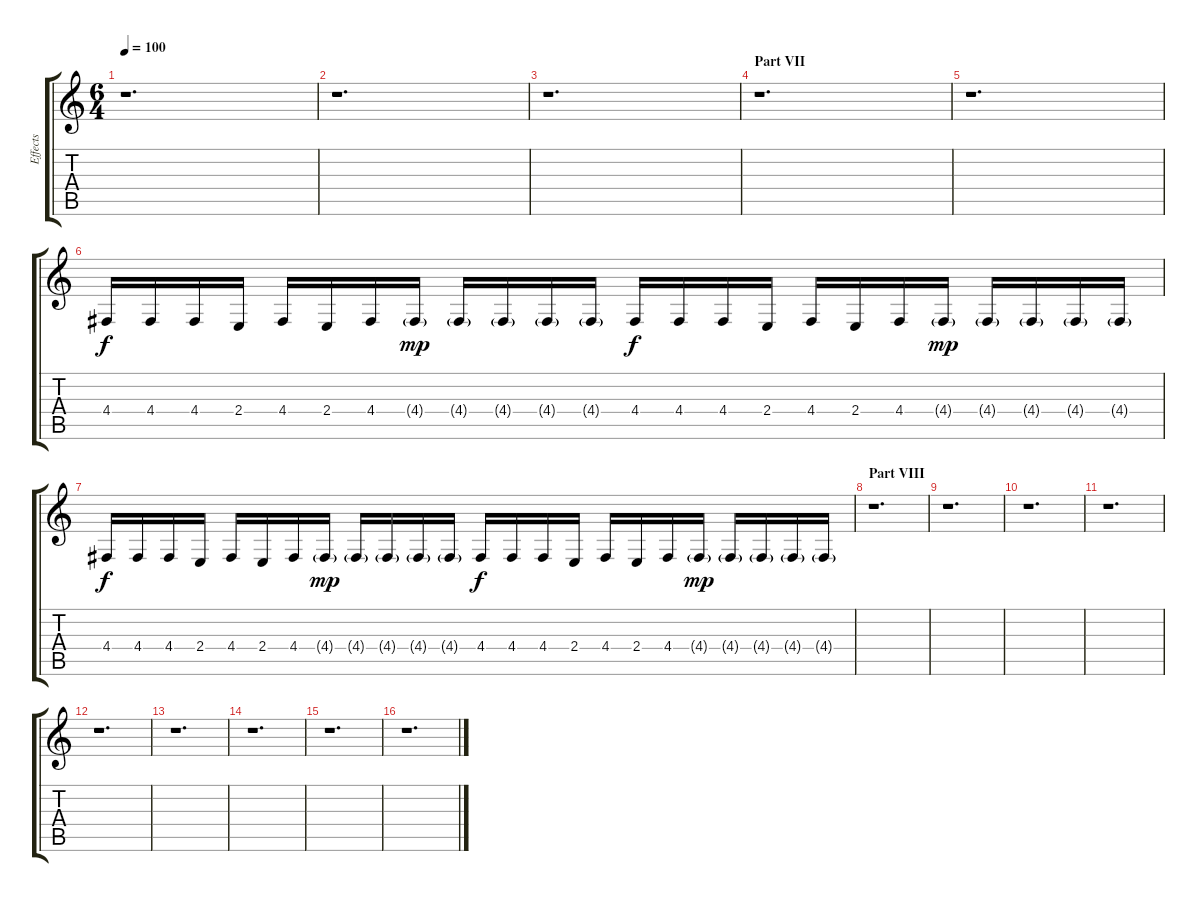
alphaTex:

\track ("Effects" "Effects") {instrument pad4choir}
\staff {score tabs}
\tuning (E4 B3 G3 D3 A2 E2) {hide}
\ts (6 4)
\tempo 100
\clef g2
\ks c
r.1{d dy mp} |
r.1{d} |
r.1{d} |
\section ("" "Part VII")
r.1{d} |
r.1{d} |
4.4.16{dy f} 4.4.16 4.4.16 2.4.16 4.4.16 2.4.16 4.4.16 4.4{g}.16{dy mp} 4.4{g}.16 4.4{g}.16 4.4{g}.16 4.4{g}.16 4.4.16{dy f} 4.4.16 4.4.16 2.4.16 4.4.16 2.4.16 4.4.16 4.4{g}.16{dy mp} 4.4{g}.16 4.4{g}.16 4.4{g}.16 4.4{g}.16 |
4.4.16{dy f} 4.4.16 4.4.16 2.4.16 4.4.16 2.4.16 4.4.16 4.4{g}.16{dy mp} 4.4{g}.16 4.4{g}.16 4.4{g}.16 4.4{g}.16 4.4.16{dy f} 4.4.16 4.4.16 2.4.16 4.4.16 2.4.16 4.4.16 4.4{g}.16{dy mp} 4.4{g}.16 4.4{g}.16 4.4{g}.16 4.4{g}.16 |
\section ("" "Part VIII")
r.1{d} |
r.1{d} |
r.1{d} |
r.1{d} |
r.1{d} |
r.1{d} |
r.1{d} |
r.1{d} |
r.1{d}
